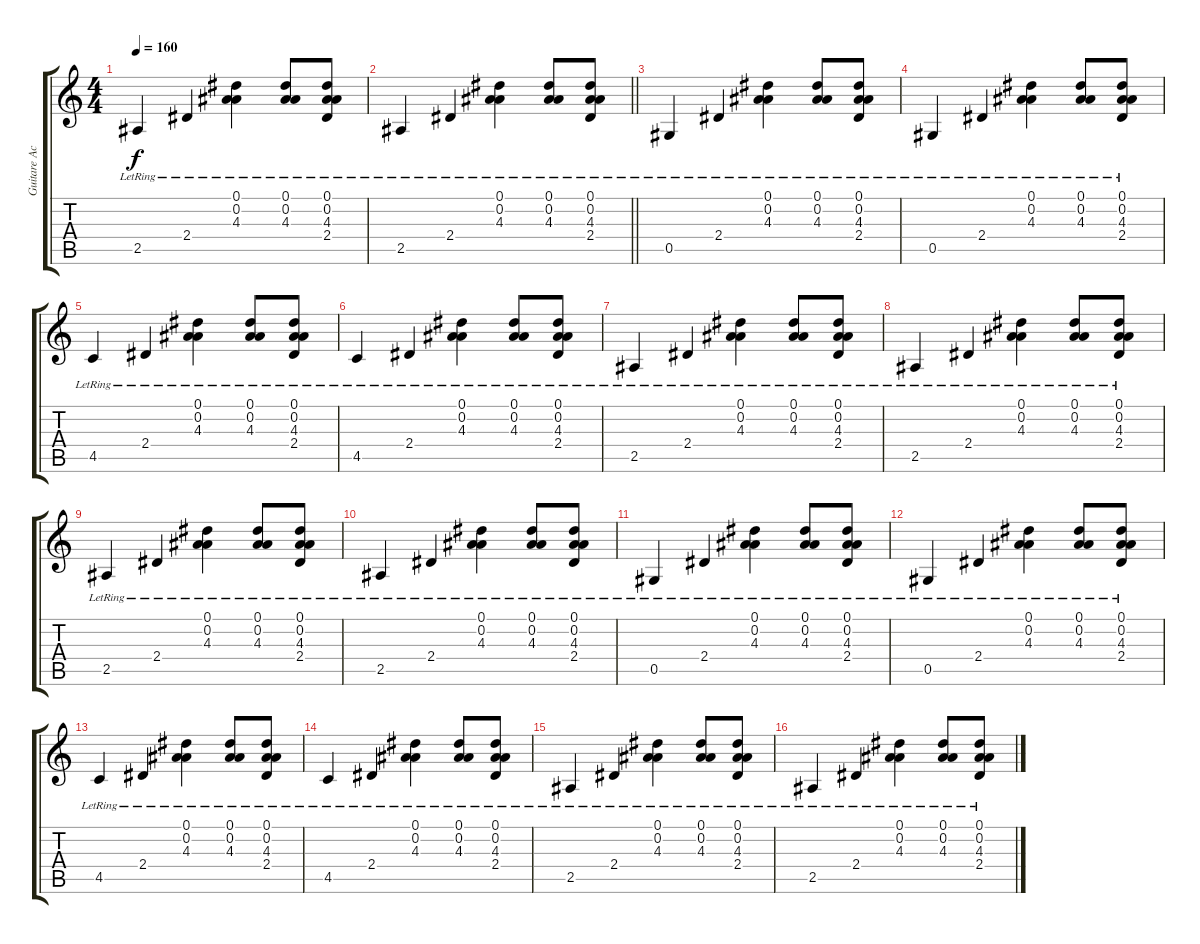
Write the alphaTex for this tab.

\track ("Guitare Acoustique 1" "Guitare Ac") {instrument acousticguitarsteel}
\staff {score tabs}
\tuning (Eb4 Bb3 Gb3 Db3 Ab2 Eb2) {hide}
\ts (4 4)
\tempo 160
\clef g2
\ks c
2.5{lr}.4{dy f} 2.4{lr}.4 (0.1{lr} 0.2{lr} 4.3{lr}).4 (0.1{lr} 0.2{lr} 4.3{lr}).8 (0.1{lr} 0.2{lr} 4.3{lr} 2.4{lr}).8 |
\barLineRight lightlight
2.5{lr}.4 2.4{lr}.4 (0.1{lr} 0.2{lr} 4.3{lr}).4 (0.1{lr} 0.2{lr} 4.3{lr}).8 (0.1{lr} 0.2{lr} 4.3{lr} 2.4{lr}).8 |
0.5{lr}.4 2.4{lr}.4 (0.1{lr} 0.2{lr} 4.3{lr}).4 (0.1{lr} 0.2{lr} 4.3{lr}).8 (0.1{lr} 0.2{lr} 4.3{lr} 2.4{lr}).8 |
0.5{lr}.4 2.4{lr}.4 (0.1{lr} 0.2{lr} 4.3{lr}).4 (0.1{lr} 0.2{lr} 4.3{lr}).8 (0.1{lr} 0.2{lr} 4.3{lr} 2.4{lr}).8 |
4.5{lr}.4 2.4{lr}.4 (0.1{lr} 0.2{lr} 4.3{lr}).4 (0.1{lr} 0.2{lr} 4.3{lr}).8 (0.1{lr} 0.2{lr} 4.3{lr} 2.4{lr}).8 |
4.5{lr}.4 2.4{lr}.4 (0.1{lr} 0.2{lr} 4.3{lr}).4 (0.1{lr} 0.2{lr} 4.3{lr}).8 (0.1{lr} 0.2{lr} 4.3{lr} 2.4{lr}).8 |
2.5{lr}.4 2.4{lr}.4 (0.1{lr} 0.2{lr} 4.3{lr}).4 (0.1{lr} 0.2{lr} 4.3{lr}).8 (0.1{lr} 0.2{lr} 4.3{lr} 2.4{lr}).8 |
2.5{lr}.4 2.4{lr}.4 (0.1{lr} 0.2{lr} 4.3{lr}).4 (0.1{lr} 0.2{lr} 4.3{lr}).8 (0.1{lr} 0.2{lr} 4.3{lr} 2.4{lr}).8 |
2.5{lr}.4 2.4{lr}.4 (0.1{lr} 0.2{lr} 4.3{lr}).4 (0.1{lr} 0.2{lr} 4.3{lr}).8 (0.1{lr} 0.2{lr} 4.3{lr} 2.4{lr}).8 |
2.5{lr}.4 2.4{lr}.4 (0.1{lr} 0.2{lr} 4.3{lr}).4 (0.1{lr} 0.2{lr} 4.3{lr}).8 (0.1{lr} 0.2{lr} 4.3{lr} 2.4{lr}).8 |
0.5{lr}.4 2.4{lr}.4 (0.1{lr} 0.2{lr} 4.3{lr}).4 (0.1{lr} 0.2{lr} 4.3{lr}).8 (0.1{lr} 0.2{lr} 4.3{lr} 2.4{lr}).8 |
0.5{lr}.4 2.4{lr}.4 (0.1{lr} 0.2{lr} 4.3{lr}).4 (0.1{lr} 0.2{lr} 4.3{lr}).8 (0.1{lr} 0.2{lr} 4.3{lr} 2.4{lr}).8 |
4.5{lr}.4 2.4{lr}.4 (0.1{lr} 0.2{lr} 4.3{lr}).4 (0.1{lr} 0.2{lr} 4.3{lr}).8 (0.1{lr} 0.2{lr} 4.3{lr} 2.4{lr}).8 |
4.5{lr}.4 2.4{lr}.4 (0.1{lr} 0.2{lr} 4.3{lr}).4 (0.1{lr} 0.2{lr} 4.3{lr}).8 (0.1{lr} 0.2{lr} 4.3{lr} 2.4{lr}).8 |
2.5{lr}.4 2.4{lr}.4 (0.1{lr} 0.2{lr} 4.3{lr}).4 (0.1{lr} 0.2{lr} 4.3{lr}).8 (0.1{lr} 0.2{lr} 4.3{lr} 2.4{lr}).8 |
2.5{lr}.4 2.4{lr}.4 (0.1{lr} 0.2{lr} 4.3{lr}).4 (0.1{lr} 0.2{lr} 4.3{lr}).8 (0.1{lr} 0.2{lr} 4.3{lr} 2.4{lr}).8
